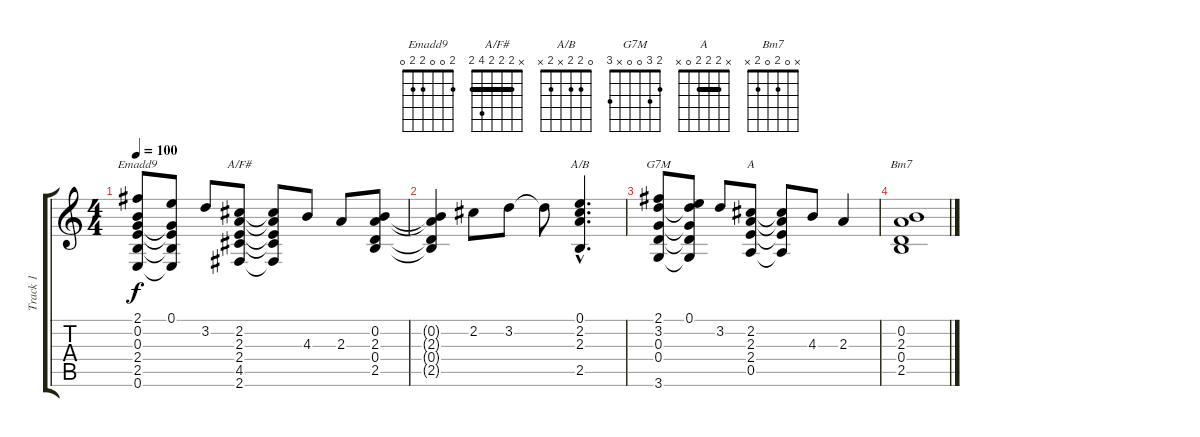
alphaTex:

\track ("Track 1" "Track 1") {instrument acousticguitarnylon}
\staff {score tabs}
\tuning (E4 B3 G3 D3 A2 E2) {hide}
\chord ("Emadd9" 2 0 0 2 2 0)
\chord ("A/F#" x 2 2 2 4 2) {barre 2}
\chord ("A/B" 0 2 2 x 2 x)
\chord ("G7M" 2 3 0 0 x 3)
\chord ("A" x 2 2 2 0 x) {barre 2}
\chord ("Bm7" x 0 2 0 2 x)
\ts (4 4)
\tempo 100
\clef g2
\ks c
(2.1 0.2 0.3 2.4 2.5 0.6).8{ch "Emadd9" dy f} (0.1 0.3{t} 2.4{t} 2.5{t} 0.6{t}).8 3.2.8 (2.2 2.3 2.4 4.5 2.6).8{ch "A/F#"} (2.2{t} 2.3{t} 2.4{t} 4.5{t} 2.6{t}).8 4.3.8 2.3.8 (0.2 2.3 0.4 2.5).8 |
(0.2{t} 2.3{t} 0.4{t} 2.5{t}).4 2.2.8 3.2.8 3.2{t}.8 (0.1{hac} 2.2{hac} 2.3{hac} 2.5{hac}).4{d ch "A/B"} |
(2.1 3.2 0.3 0.4 3.6).8{ch "G7M"} (0.1 3.2{t} 0.3{t} 0.4{t} 3.6{t}).8 3.2.8 (2.2 2.3 2.4 0.5).8{ch "A"} (2.2{t} 2.3{t} 2.4{t} 0.5{t}).8 4.3.8 2.3.4 |
(0.2 2.3 0.4 2.5).1{ch "Bm7"}
